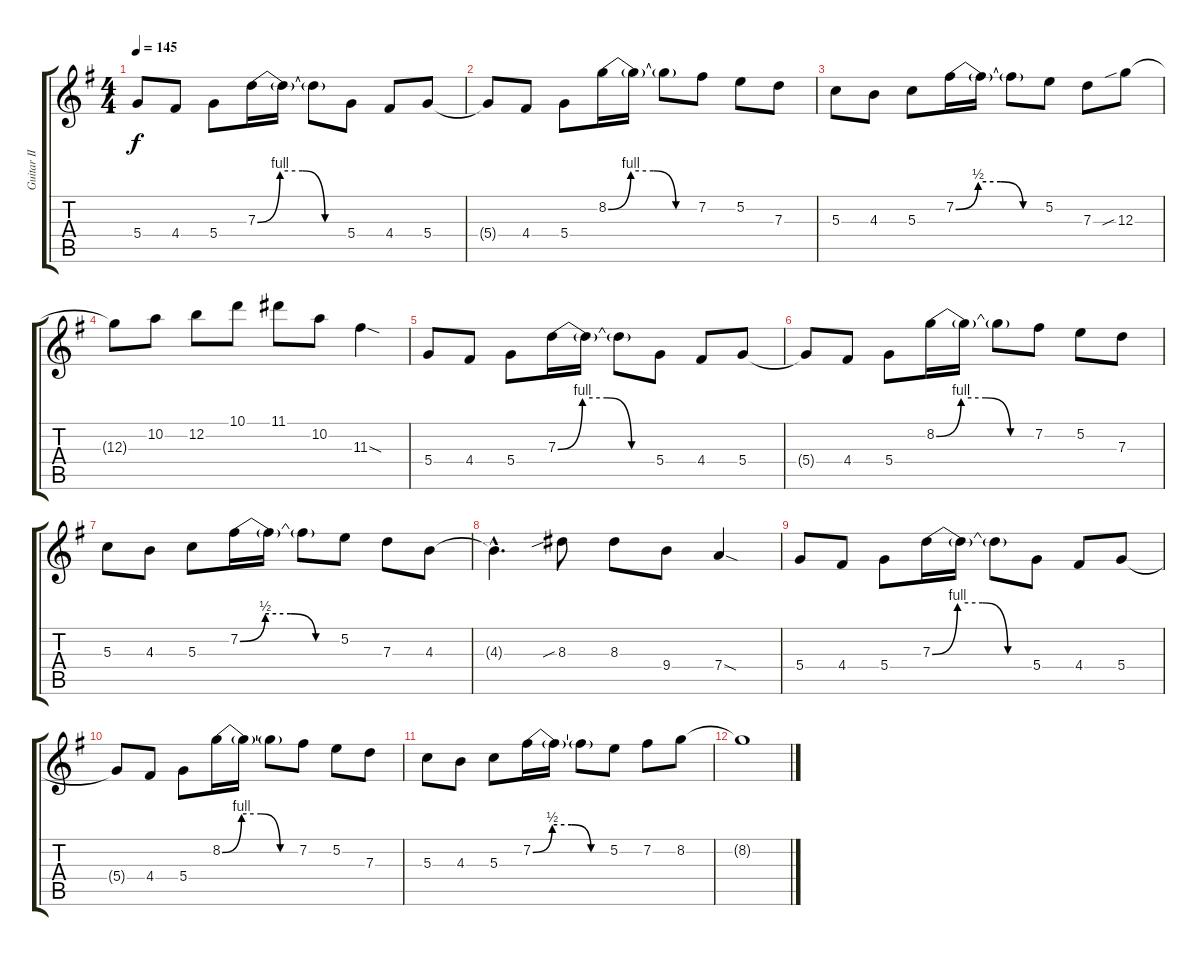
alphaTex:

\track ("Guitar II" "Guitar II") {instrument overdrivenguitar}
\staff {score tabs}
\tuning (E4 B3 G3 D3 A2 E2) {hide}
\ts (4 4)
\tempo 145
\clef g2
\ks g
5.4.8{dy f} 4.4.8 5.4.8 7.3{be (custom 0 0 15 4 30 4 45 0 60 0)}.16 7.3{t}.16 7.3{t}.8 5.4.8 4.4.8 5.4.8 |
5.4{t}.8 4.4.8 5.4.8 8.2{be (custom 0 0 15 4 30 4 45 0 60 0)}.16 8.2{t}.16 8.2{t}.8 7.2.8 5.2.8 7.3.8 |
5.3.8 4.3.8 5.3.8 7.2{be (custom 0 0 15 2 30 2 45 0 60 0)}.16 7.2{t}.16 7.2{t}.8 5.2.8 7.3.8 12.3{sib}.8 |
12.3{t}.8 10.2.8 12.2.8 10.1.8 11.1.8 10.2.8 11.3{sod}.4 |
5.4.8 4.4.8 5.4.8 7.3{be (custom 0 0 15 4 30 4 45 0 60 0)}.16 7.3{t}.16 7.3{t}.8 5.4.8 4.4.8 5.4.8 |
5.4{t}.8 4.4.8 5.4.8 8.2{be (custom 0 0 15 4 30 4 45 0 60 0)}.16 8.2{t}.16 8.2{t}.8 7.2.8 5.2.8 7.3.8 |
5.3.8 4.3.8 5.3.8 7.2{be (custom 0 0 15 2 30 2 45 0 60 0)}.16 7.2{t}.16 7.2{t}.8 5.2.8 7.3.8 4.3.8 |
4.3{hac t}.4{d} 8.3{sib}.8 8.3.8 9.4.8 7.4{sod}.4 |
5.4.8 4.4.8 5.4.8 7.3{be (custom 0 0 15 4 30 4 45 0 60 0)}.16 7.3{t}.16 7.3{t}.8 5.4.8 4.4.8 5.4.8 |
5.4{t}.8 4.4.8 5.4.8 8.2{be (custom 0 0 15 4 30 4 45 0 60 0)}.16 8.2{t}.16 8.2{t}.8 7.2.8 5.2.8 7.3.8 |
5.3.8 4.3.8 5.3.8 7.2{be (custom 0 0 15 2 30 2 45 0 60 0)}.16 7.2{t}.16 7.2{t}.8 5.2.8 7.2.8 8.2.8 |
8.2{t}.1
